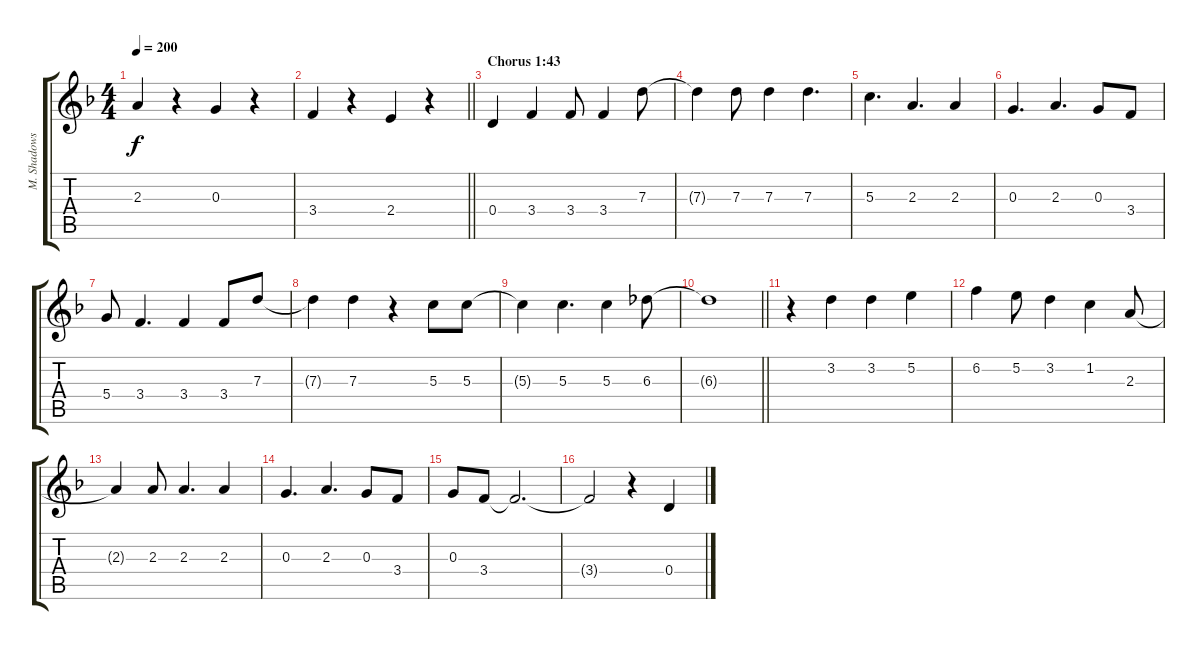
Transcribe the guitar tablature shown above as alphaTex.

\track ("M. Shadows (Vocals)" "M. Shadows") {instrument fretlessbass}
\staff {score tabs}
\tuning (E4 B3 G3 D3 A2 E2) {hide}
\ts (4 4)
\tempo 200
\clef g2
\ks f
2.3.4{dy f} r.4 0.3.4 r.4 |
\barLineRight lightlight
3.4.4 r.4 2.4.4 r.4 |
\section ("" "Chorus 1:43")
0.4.4 3.4.4 3.4.8 3.4.4 7.3.8 |
7.3{t}.4 7.3.8 7.3.4 7.3.4{d} |
5.3.4{d} 2.3.4{d} 2.3.4 |
0.3.4{d} 2.3.4{d} 0.3.8 3.4.8 |
5.4.8 3.4.4{d} 3.4.4 3.4.8 7.3.8 |
7.3{t}.4 7.3.4 r.4 5.3.8 5.3.8 |
5.3{t}.4 5.3.4{d} 5.3.4 6.3.8 |
\barLineRight lightlight
6.3{t}.1 |
\section ("" "")
r.4 3.2.4 3.2.4 5.2.4 |
6.2.4 5.2.8 3.2.4 1.2.4 2.3.8 |
2.3{t}.4 2.3.8 2.3.4{d} 2.3.4 |
0.3.4{d} 2.3.4{d} 0.3.8 3.4.8 |
0.3.8 3.4.8 3.4{t}.2{d} |
3.4{t}.2 r.4 0.4.4
